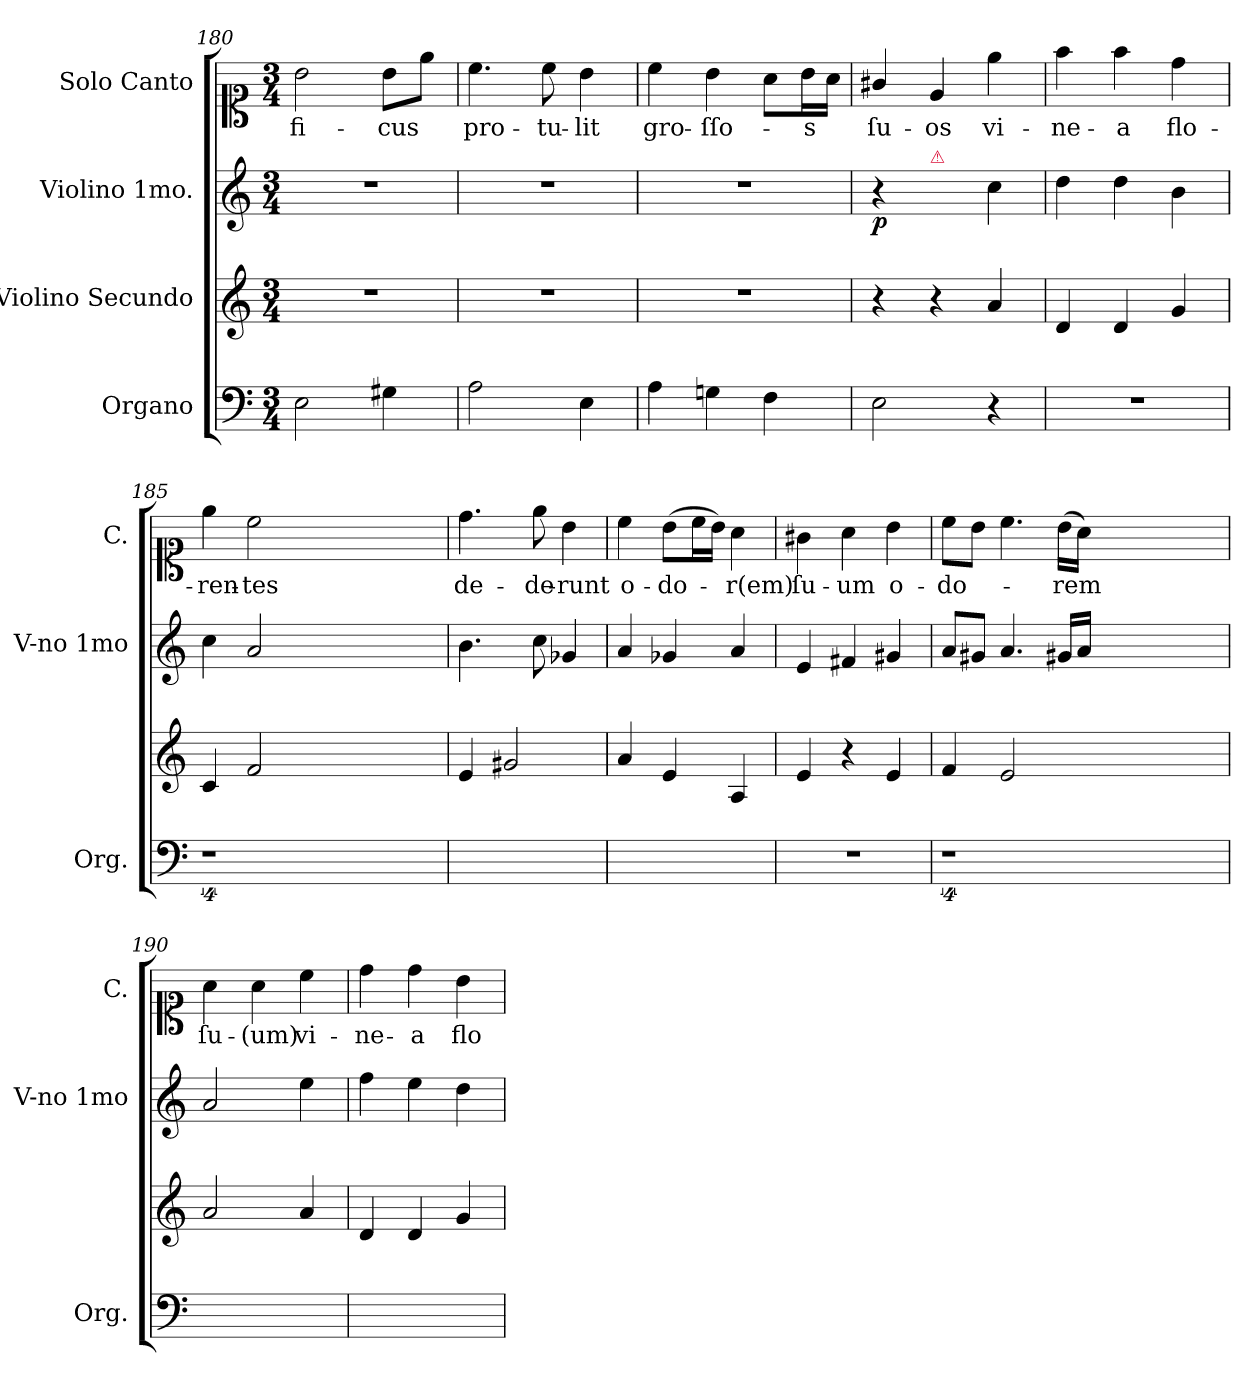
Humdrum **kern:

**kern	**kern	**kern	**dynam	**kern	**text
*part4	*part3	*part2	*part2	*part1	*part1
*staff4	*staff3	*staff2	*staff2	*staff1	*staff1
*I"Organo	*I"Violino Secundo	*I"Violino 1mo.	*	*I"Solo Canto	*
*I'Org.	*	*I'V-no 1mo	*	*I'C.	*
*clefF4	*clefG2	*clefG2	*	*clefC1	*
*k[]	*k[]	*k[]	*	*k[]	*
*M3/4	*M3/4	*M3/4	*	*M3/4	*
=180	=180	=180	=180	=180	=180
2E\	2.r	2.r	.	2b\	fi-
4G#X\	.	.	.	8b\L	-cus
.	.	.	.	8ee\J	.
=181	=181	=181	=181	=181	=181
2A\	2.r	2.r	.	4.cc\	pro-
.	.	.	.	8cc\	-tu-
4E\	.	.	.	4b\	-lit
=182	=182	=182	=182	=182	=182
4A\	2.r	2.r	.	4cc\	gro-
4Gn\	.	.	.	4b\	-ſſo-
4F\	.	.	.	8a\L	.
.	.	.	.	16b\L	-s
.	.	.	.	16a\JJ	.
=183	=183	=183	=183	=183	=183
!	!	!	!LO:DY:b	!	!
2E\	4r	4r	p	4g#X/	ſu-
!	!	!LO:TX:a:color=crimson:t=⚠	!	!	!
.	4r	4ryy	.	4e/	-os
4r	4a/	4cc\	.	4ee\	vi-
=184	=184	=184	=184	=184	=184
2.r	4d/	4dd\	.	4ff\	-ne-
.	4d/	4dd\	.	4ff\	-a
.	4g/	4b\	.	4dd\	flo-
=185	=185	=185	=185	=185	=185
4%9r	4c/	4cc\	.	4ee\	-ren-
.	2f/	2a/	.	2cc\	-tes
.	1.ryy	1.ryy	.	1.ryy	.
=186	=186	=186	=186	=186	=186
2.ryy	4e/	4.b\	.	4.dd\	de-
.	2g#X/	.	.	.	.
.	.	8cc\	.	8ee\	-de-
.	.	4g-X/	.	4b\	-runt
=187	=187	=187	=187	=187	=187
2.ryy	4a/	4a/	.	4cc\	o-
.	4e/	4g-X/	.	(>8b\L	-do-
.	.	.	.	16cc\L	.
.	.	.	.	16b\JJ)	.
.	4A/	4a/	.	4a\	-r(em)
=188	=188	=188	=188	=188	=188
2.r	4e/	4e/	.	4g#X\	ſu-
.	4r	4f#X/	.	4a\	-um
.	4e/	4g#X/	.	4b\	o-
=189	=189	=189	=189	=189	=189
4%9r	4f/	8a/L	.	8cc\L	-do-
.	.	8g#X/J	.	8b\J	.
.	2e/	4.a/	.	4.cc\	.
.	.	16g#X/LL	.	(>16b\LL	-rem
.	.	16a/JJ	.	16a\JJ)	.
.	1.ryy	1.ryy	.	1.ryy	.
=190	=190	=190	=190	=190	=190
2.ryy	2a/	2a/	.	4a\	ſu-
.	.	.	.	4a\	-(um)
.	4a/	4ee\	.	4cc\	vi-
=191	=191	=191	=191	=191	=191
2.ryy	4d/	4ff\	.	4dd\	-ne-
.	4d/	4ee\	.	4dd\	-a
.	4g/	4dd\	.	4b\	flo-
=	=	=	=	=	=
*-	*-	*-	*-	*-	*-
